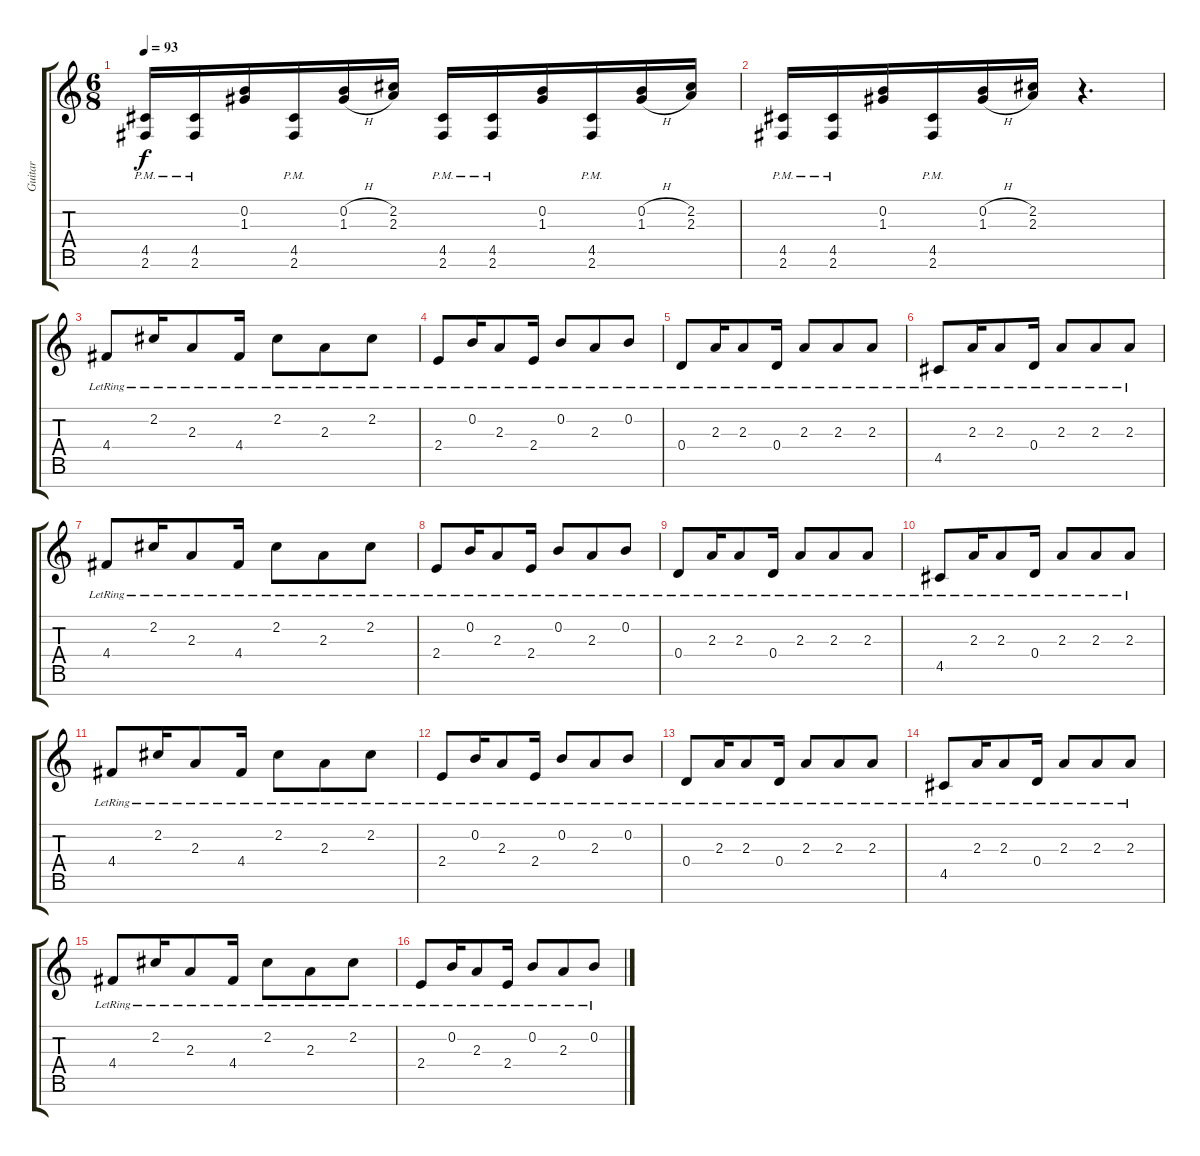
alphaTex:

\track ("Guitar" "Guitar") {instrument distortionguitar}
\staff {score tabs}
\tuning (E4 B3 G3 D3 A2 E2 B1) {hide}
\ts (6 8)
\tempo 93
\clef g2
\ks c
(4.5{pm} 2.6{pm}).16{dy f} (4.5{pm} 2.6{pm}).16 (0.2 1.3).16 (4.5{pm} 2.6{pm}).16 (0.2{h} 1.3{h}).16 (2.2 2.3).16 (4.5{pm} 2.6{pm}).16 (4.5{pm} 2.6{pm}).16 (0.2 1.3).16 (4.5{pm} 2.6{pm}).16 (0.2{h} 1.3{h}).16 (2.2 2.3).16 |
(4.5{pm} 2.6{pm}).16 (4.5{pm} 2.6{pm}).16 (0.2 1.3).16 (4.5{pm} 2.6{pm}).16 (0.2{h} 1.3{h}).16 (2.2 2.3).16 r.4{d} |
4.4{lr}.8{volume 8 instrument electricguitarclean} 2.2{lr}.16 2.3{lr}.8 4.4{lr}.16 2.2{lr}.8 2.3{lr}.8 2.2{lr}.8 |
2.4{lr}.8 0.2{lr}.16 2.3{lr}.8 2.4{lr}.16 0.2{lr}.8 2.3{lr}.8 0.2{lr}.8 |
0.4{lr}.8 2.3{lr}.16 2.3{lr}.8 0.4{lr}.16 2.3{lr}.8 2.3{lr}.8 2.3{lr}.8 |
4.5{lr}.8 2.3{lr}.16 2.3{lr}.8 0.4{lr}.16 2.3{lr}.8 2.3{lr}.8 2.3{lr}.8 |
4.4{lr}.8 2.2{lr}.16 2.3{lr}.8 4.4{lr}.16 2.2{lr}.8 2.3{lr}.8 2.2{lr}.8 |
2.4{lr}.8 0.2{lr}.16 2.3{lr}.8 2.4{lr}.16 0.2{lr}.8 2.3{lr}.8 0.2{lr}.8 |
0.4{lr}.8 2.3{lr}.16 2.3{lr}.8 0.4{lr}.16 2.3{lr}.8 2.3{lr}.8 2.3{lr}.8 |
4.5{lr}.8 2.3{lr}.16 2.3{lr}.8 0.4{lr}.16 2.3{lr}.8 2.3{lr}.8 2.3{lr}.8 |
4.4{lr}.8 2.2{lr}.16 2.3{lr}.8 4.4{lr}.16 2.2{lr}.8 2.3{lr}.8 2.2{lr}.8 |
2.4{lr}.8 0.2{lr}.16 2.3{lr}.8 2.4{lr}.16 0.2{lr}.8 2.3{lr}.8 0.2{lr}.8 |
0.4{lr}.8 2.3{lr}.16 2.3{lr}.8 0.4{lr}.16 2.3{lr}.8 2.3{lr}.8 2.3{lr}.8 |
4.5{lr}.8 2.3{lr}.16 2.3{lr}.8 0.4{lr}.16 2.3{lr}.8 2.3{lr}.8 2.3{lr}.8 |
4.4{lr}.8 2.2{lr}.16 2.3{lr}.8 4.4{lr}.16 2.2{lr}.8 2.3{lr}.8 2.2{lr}.8 |
2.4{lr}.8 0.2{lr}.16 2.3{lr}.8 2.4{lr}.16 0.2{lr}.8 2.3{lr}.8 0.2{lr}.8
